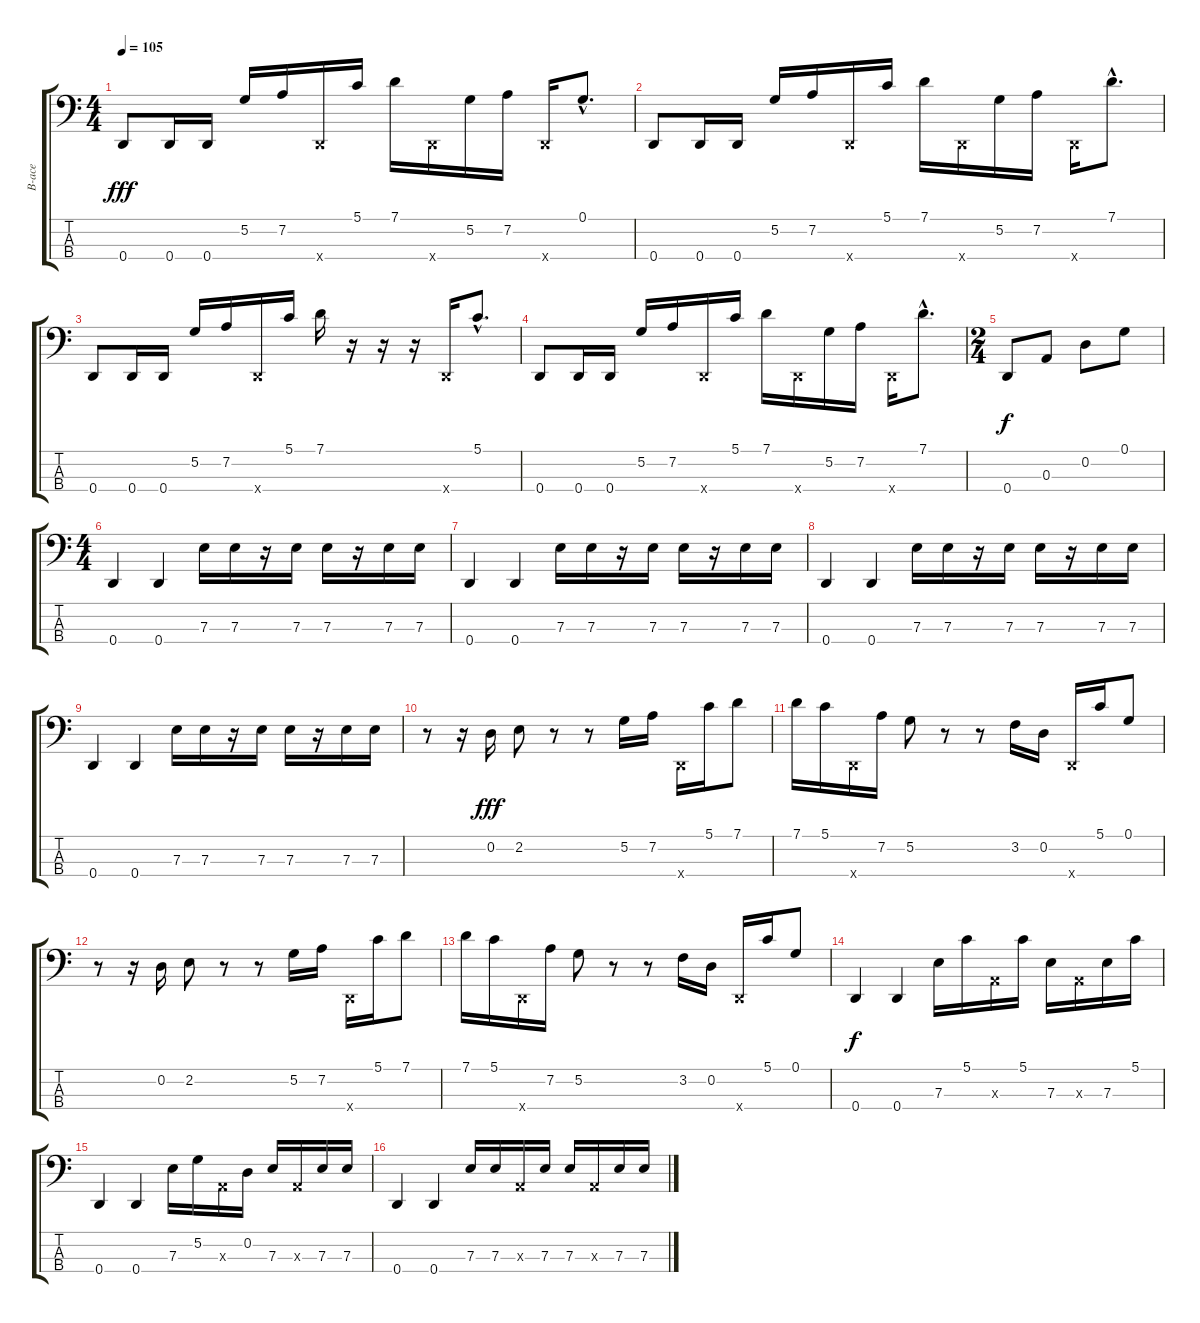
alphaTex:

\track ("B-ace" "B-ace") {instrument electricbassfinger}
\staff {score tabs}
\tuning (G2 D2 A1 D1) {hide}
\ts (4 4)
\tempo 105
\clef f4
\ks c
0.4.8{dy fff instrument slapbass2} 0.4.16 0.4.16 5.2.16 7.2.16 0.4{x}.16 5.1.16 7.1.16 0.4{x}.16 5.2.16 7.2.16 0.4{x}.16 0.1{hac}.8{d} |
0.4.8 0.4.16 0.4.16 5.2.16 7.2.16 0.4{x}.16 5.1.16 7.1.16 0.4{x}.16 5.2.16 7.2.16 0.4{x}.16 7.1{hac}.8{d} |
0.4.8 0.4.16 0.4.16 5.2.16 7.2.16 0.4{x}.16 5.1.16 7.1.16 r.16 r.16 r.16 0.4{x}.16 5.1{hac}.8{d} |
0.4.8 0.4.16 0.4.16 5.2.16 7.2.16 0.4{x}.16 5.1.16 7.1.16 0.4{x}.16 5.2.16 7.2.16 0.4{x}.16 7.1{hac}.8{d} |
\ts (2 4)
0.4.8{dy f instrument electricbassfinger} 0.3.8 0.2.8 0.1.8 |
\ts (4 4)
0.4.4 0.4.4 7.3.16 7.3.16 r.16 7.3.16 7.3.16 r.16 7.3.16 7.3.16 |
0.4.4 0.4.4 7.3.16 7.3.16 r.16 7.3.16 7.3.16 r.16 7.3.16 7.3.16 |
0.4.4 0.4.4 7.3.16 7.3.16 r.16 7.3.16 7.3.16 r.16 7.3.16 7.3.16 |
0.4.4 0.4.4 7.3.16 7.3.16 r.16 7.3.16 7.3.16 r.16 7.3.16 7.3.16 |
r.8 r.16 0.2.16{dy fff} 2.2.8 r.8 r.8 5.2.16 7.2.16 0.4{x}.16 5.1.16 7.1.8 |
7.1.16 5.1.16 0.4{x}.16 7.2.16 5.2.8 r.8 r.8 3.2.16 0.2.16 0.4{x}.16 5.1.16 0.1.8 |
r.8 r.16 0.2.16 2.2.8 r.8 r.8 5.2.16 7.2.16 0.4{x}.16 5.1.16 7.1.8 |
7.1.16 5.1.16 0.4{x}.16 7.2.16 5.2.8 r.8 r.8 3.2.16 0.2.16 0.4{x}.16 5.1.16 0.1.8 |
0.4.4{dy f} 0.4.4 7.3.16 5.1.16 0.3{x}.16 5.1.16 7.3.16 0.3{x}.16 7.3.16 5.1.16 |
0.4.4 0.4.4 7.3.16 5.2.16 0.3{x}.16 0.2.16 7.3.16 0.3{x}.16 7.3.16 7.3.16 |
0.4.4 0.4.4 7.3.16 7.3.16 0.3{x}.16 7.3.16 7.3.16 0.3{x}.16 7.3.16 7.3.16
